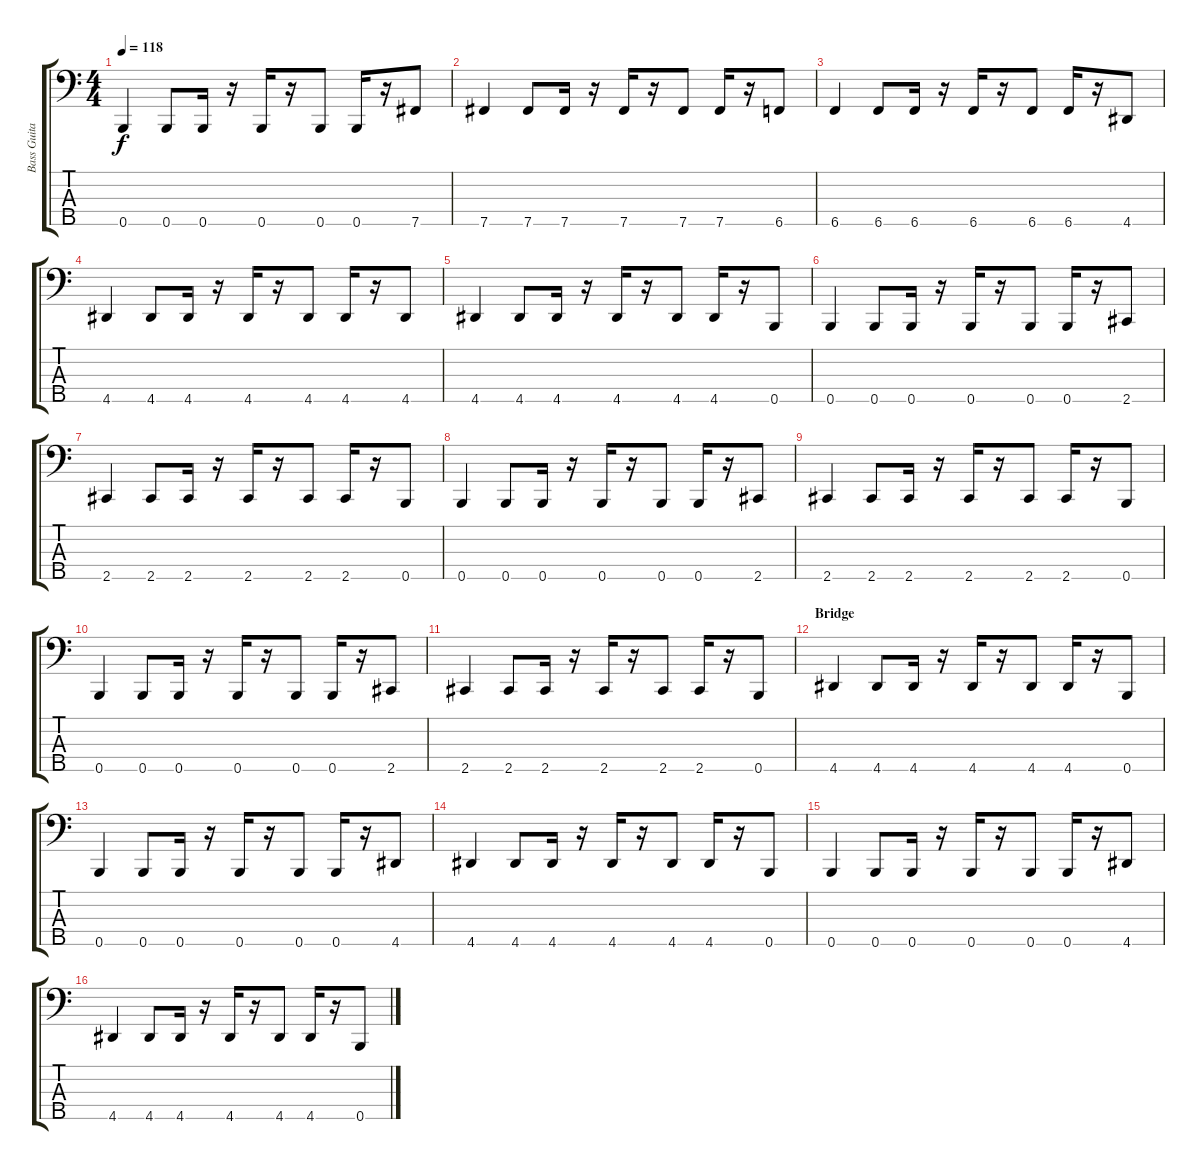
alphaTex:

\track ("Bass Guitar" "Bass Guita") {instrument electricbassfinger}
\staff {score tabs}
\tuning (G2 D2 A1 E1 B0) {hide}
\ts (4 4)
\tempo 118
\clef f4
\ks c
0.5.4{dy f} 0.5.8 0.5.16 r.16 0.5.16 r.16 0.5.8 0.5.16 r.16 7.5.8 |
7.5.4 7.5.8 7.5.16 r.16 7.5.16 r.16 7.5.8 7.5.16 r.16 6.5.8 |
6.5.4 6.5.8 6.5.16 r.16 6.5.16 r.16 6.5.8 6.5.16 r.16 4.5.8 |
4.5.4 4.5.8 4.5.16 r.16 4.5.16 r.16 4.5.8 4.5.16 r.16 4.5.8 |
4.5.4 4.5.8 4.5.16 r.16 4.5.16 r.16 4.5.8 4.5.16 r.16 0.5.8 |
0.5.4 0.5.8 0.5.16 r.16 0.5.16 r.16 0.5.8 0.5.16 r.16 2.5.8 |
2.5.4 2.5.8 2.5.16 r.16 2.5.16 r.16 2.5.8 2.5.16 r.16 0.5.8 |
0.5.4 0.5.8 0.5.16 r.16 0.5.16 r.16 0.5.8 0.5.16 r.16 2.5.8 |
2.5.4 2.5.8 2.5.16 r.16 2.5.16 r.16 2.5.8 2.5.16 r.16 0.5.8 |
0.5.4 0.5.8 0.5.16 r.16 0.5.16 r.16 0.5.8 0.5.16 r.16 2.5.8 |
2.5.4 2.5.8 2.5.16 r.16 2.5.16 r.16 2.5.8 2.5.16 r.16 0.5.8 |
\section ("" "Bridge")
4.5.4 4.5.8 4.5.16 r.16 4.5.16 r.16 4.5.8 4.5.16 r.16 0.5.8 |
0.5.4 0.5.8 0.5.16 r.16 0.5.16 r.16 0.5.8 0.5.16 r.16 4.5.8 |
4.5.4 4.5.8 4.5.16 r.16 4.5.16 r.16 4.5.8 4.5.16 r.16 0.5.8 |
0.5.4 0.5.8 0.5.16 r.16 0.5.16 r.16 0.5.8 0.5.16 r.16 4.5.8 |
4.5.4 4.5.8 4.5.16 r.16 4.5.16 r.16 4.5.8 4.5.16 r.16 0.5.8
